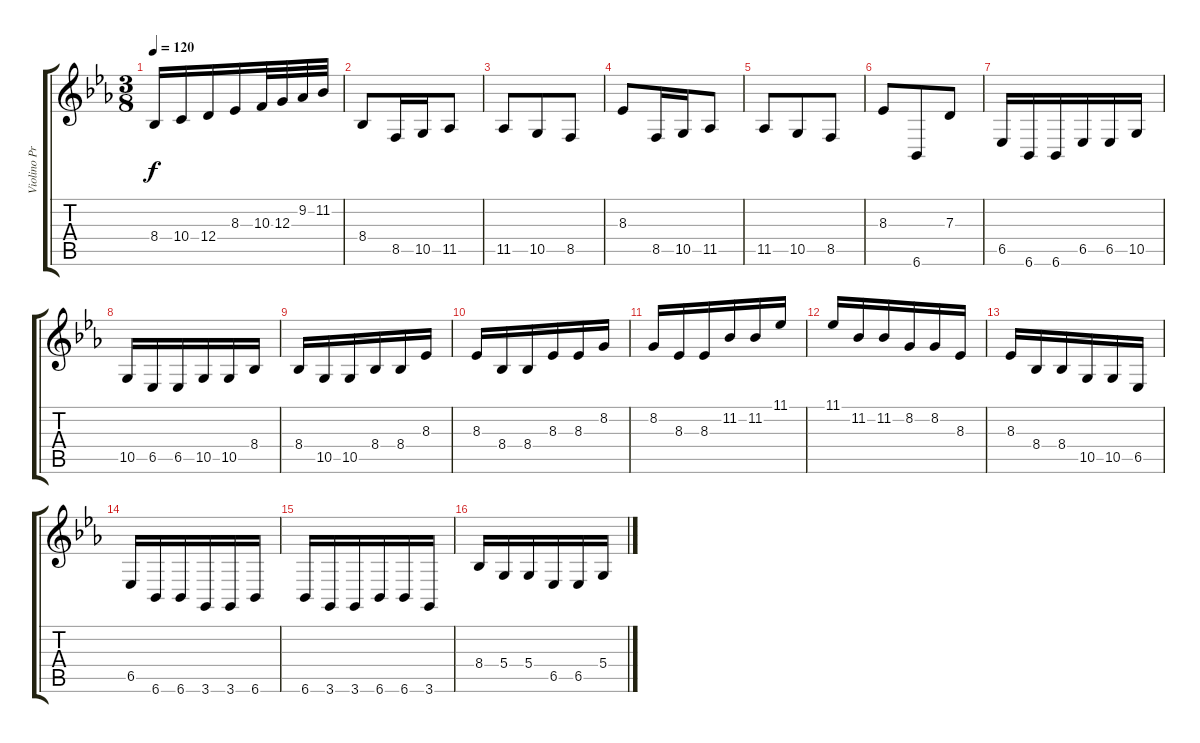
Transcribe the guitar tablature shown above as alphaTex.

\track ("Violino Principale" "Violino Pr") {instrument violin}
\staff {score tabs}
\tuning (E4 B3 G3 D3 A2 E2) {hide}
\ts (3 8)
\tempo 120
\clef g2
\ks eb
8.4.16{dy f} 10.4.16 12.4.16 8.3.16 10.3.32 12.3.32 9.2.32 11.2.32 |
8.4.8 8.5.16 10.5.16 11.5.8 |
11.5.8 10.5.8 8.5.8 |
8.3.8 8.5.16 10.5.16 11.5.8 |
11.5.8 10.5.8 8.5.8 |
8.3.8 6.6.8 7.3.8 |
6.5.16 6.6.16 6.6.16 6.5.16 6.5.16 10.5.16 |
10.5.16 6.5.16 6.5.16 10.5.16 10.5.16 8.4.16 |
8.4.16 10.5.16 10.5.16 8.4.16 8.4.16 8.3.16 |
8.3.16 8.4.16 8.4.16 8.3.16 8.3.16 8.2.16 |
8.2.16 8.3.16 8.3.16 11.2.16 11.2.16 11.1.16 |
11.1.16 11.2.16 11.2.16 8.2.16 8.2.16 8.3.16 |
8.3.16 8.4.16 8.4.16 10.5.16 10.5.16 6.5.16 |
6.5.16 6.6.16 6.6.16 3.6.16 3.6.16 6.6.16 |
6.6.16 3.6.16 3.6.16 6.6.16 6.6.16 3.6.16 |
8.4.16 5.4.16 5.4.16 6.5.16 6.5.16 5.4.16
